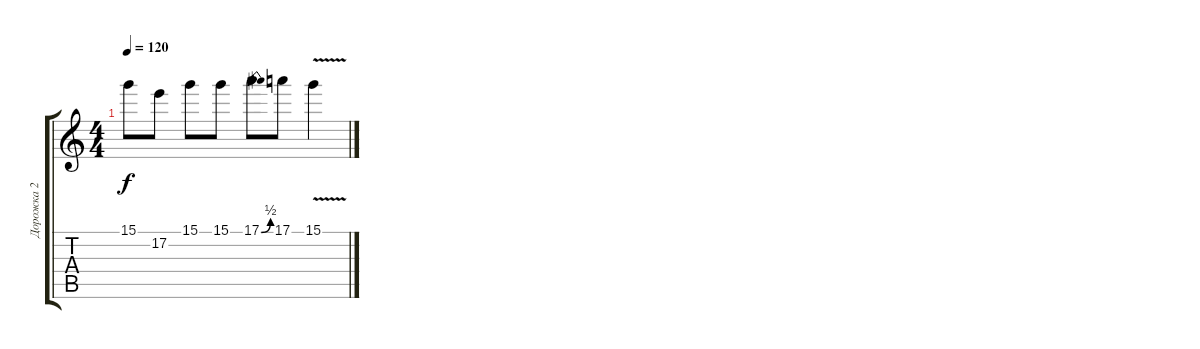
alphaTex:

\track ("Дорожка 2" "Дорожка 2") {instrument distortionguitar}
\staff {score tabs}
\tuning (E4 B3 G3 D3 A2 E2) {hide}
\ts (4 4)
\tempo 120
\clef g2
\ks c
15.1.8{dy f} 17.2.8 15.1.8 15.1.8 17.1{be (bend 0 0 60 2)}.8 17.1.8 15.1{v}.4
